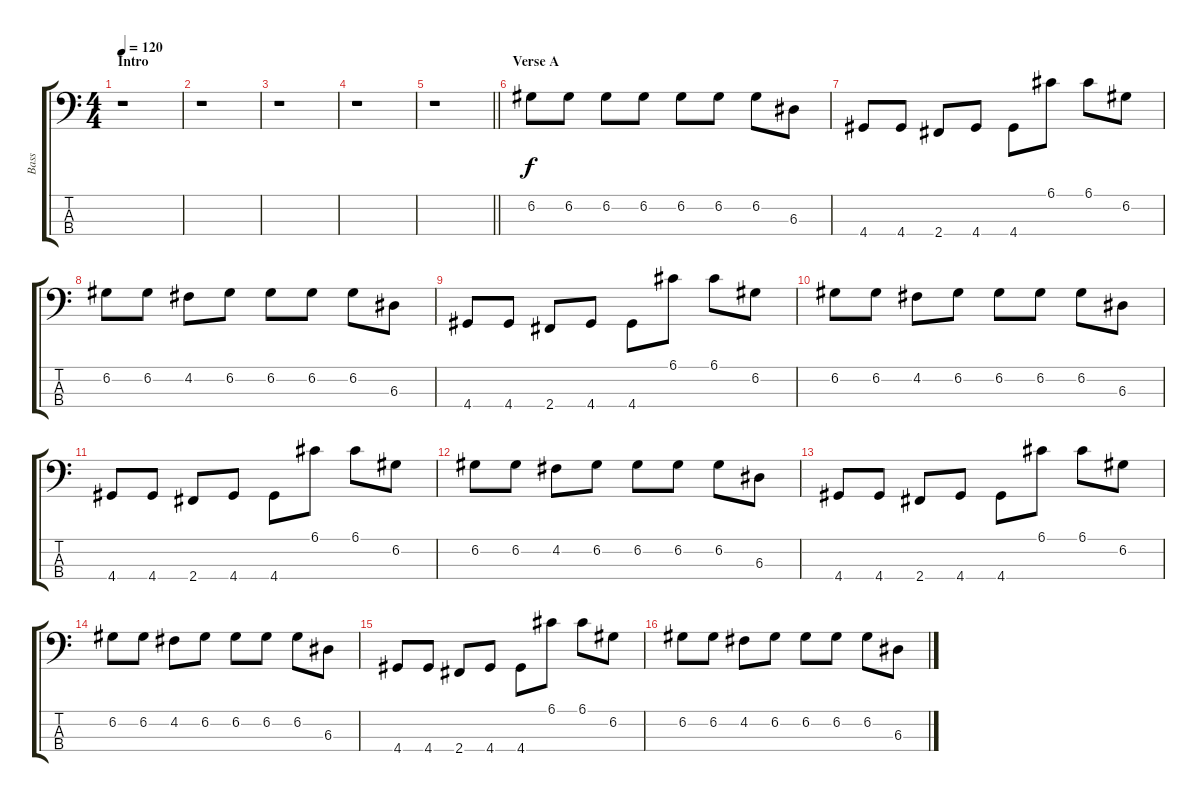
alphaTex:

\track ("Bass" "Bass") {instrument electricbassfinger}
\staff {score tabs}
\tuning (G2 D2 A1 E1) {hide}
\ts (4 4)
\section ("" "Intro")
\tempo 120
\clef f4
\ks c
r.1{dy f instrument electricbassfinger} |
r.1 |
r.1 |
r.1 |
\barLineRight lightlight
r.1 |
\section ("" "Verse A")
6.2.8 6.2.8 6.2.8 6.2.8 6.2.8 6.2.8 6.2.8 6.3.8 |
4.4.8 4.4.8 2.4.8 4.4.8 4.4.8 6.1.8 6.1.8 6.2.8 |
6.2.8 6.2.8 4.2.8 6.2.8 6.2.8 6.2.8 6.2.8 6.3.8 |
4.4.8 4.4.8 2.4.8 4.4.8 4.4.8 6.1.8 6.1.8 6.2.8 |
6.2.8 6.2.8 4.2.8 6.2.8 6.2.8 6.2.8 6.2.8 6.3.8 |
4.4.8 4.4.8 2.4.8 4.4.8 4.4.8 6.1.8 6.1.8 6.2.8 |
6.2.8 6.2.8 4.2.8 6.2.8 6.2.8 6.2.8 6.2.8 6.3.8 |
4.4.8 4.4.8 2.4.8 4.4.8 4.4.8 6.1.8 6.1.8 6.2.8 |
6.2.8 6.2.8 4.2.8 6.2.8 6.2.8 6.2.8 6.2.8 6.3.8 |
4.4.8 4.4.8 2.4.8 4.4.8 4.4.8 6.1.8 6.1.8 6.2.8 |
6.2.8 6.2.8 4.2.8 6.2.8 6.2.8 6.2.8 6.2.8 6.3.8
